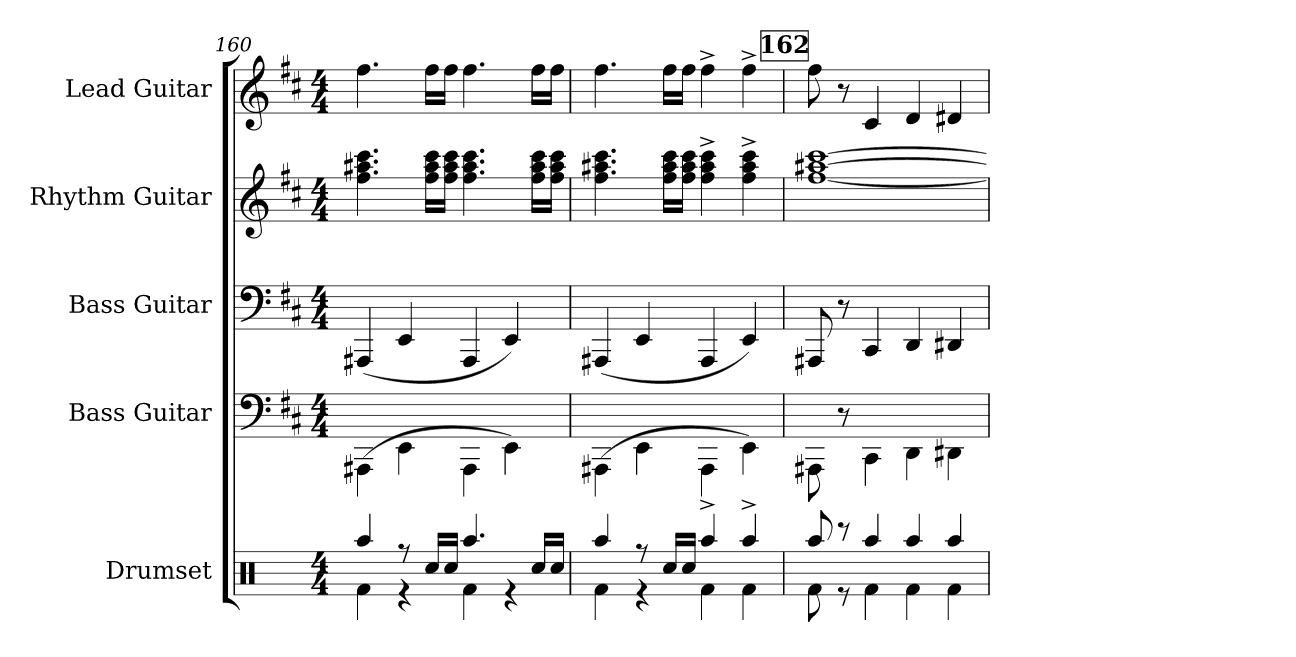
**kern	**kern	**kern	**kern	**kern
*part5	*part4	*part3	*part2	*part1
*staff5	*staff4	*staff3	*staff2	*staff1
*I"Drumset	*I"Bass Guitar	*I"Bass Guitar	*I"Rhythm Guitar	*I"Lead Guitar
*I'Drs.	*I'Bass	*I'Bass	*I'Rt.	*I'Ld.
!!LO:PB:g=z
*clefX	*	*clefF4	*clefG2	*clefG2
*k[]	*k[f#c#]	*k[f#c#]	*k[f#c#]	*k[f#c#]
*M4/4	*M4/4	*M4/4	*M4/4	*M4/4
=160	=160	=160	=160	=160
*^	*	*	*	*
4Raa/	4Rf\	(4AAA#X\	(4AAA#X/	4.ff#\ 4.aa#X\ 4.ccc#\	4.ff#\
8r	4r	4EE\	4EE/	.	.
16Rcc/LL	.	.	.	16ff#\ 16aa#\ 16ccc#\LL	16ff#\LL
16Rcc/JJ	.	.	.	16ff#\ 16aa#\ 16ccc#\JJ	16ff#\JJ
4.Raa/	4Rf\	4AAA#\	4AAA#/	4.ff#\ 4.aa#\ 4.ccc#\	4.ff#\
.	4r	4EE\)	4EE/)	.	.
16Rcc/LL	.	.	.	16ff#\ 16aa#\ 16ccc#\LL	16ff#\LL
16Rcc/JJ	.	.	.	16ff#\ 16aa#\ 16ccc#\JJ	16ff#\JJ
=161	=161	=161	=161	=161	=161
4Raa/	4Rf\	(4AAA#X\	(4AAA#X/	4.ff#\ 4.aa#X\ 4.ccc#\	4.ff#\
8r	4r	4EE\	4EE/	.	.
16Rcc/LL	.	.	.	16ff#\ 16aa#\ 16ccc#\LL	16ff#\LL
16Rcc/JJ	.	.	.	16ff#\ 16aa#\ 16ccc#\JJ	16ff#\JJ
4Raa^/	4Rf\	4AAA#\	4AAA#/	4ff#\^ 4aa#\^ 4ccc#\^	4ff#^\
4Raa^/	4Rf\	4EE\)	4EE/)	4ff#\^ 4aa#\^ 4ccc#\^	4ff#^\
!!LO:REH:place=s1:a:B:fs=14:t=162
=162	=162	=162	=162	=162	=162
8Raa/	8Rf\	8AAA#X\	8AAA#X/	[1ff# [1aa#X [1ccc#	8ff#\
8r	8r	8r	8r	.	8r
4Raa/	4Rf\	4CC#\	4CC#/	.	4c#/
4Raa/	4Rf\	4DD\	4DD/	.	4d/
4Raa/	4Rf\	4DD#X\	4DD#X/	.	4d#X/
*v	*v	*	*	*	*
=	=	=	=	=
*-	*-	*-	*-	*-
